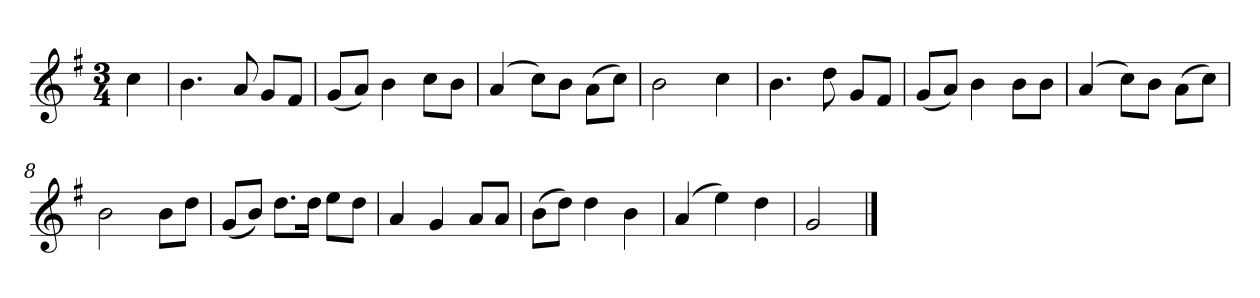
**kern
*part1
*staff1
*k[f#]
*M3/4
*MM120
=
4cc
=1
4.b
8a
8gL
8f#J
=2
(8gL
8aJ)
4b
8ccL
8bJ
=3
(4a
8ccL)
8bJ
(8aL
8ccJ)
=4
2b
4cc
=5
4.b
8dd
8gL
8f#J
=6
(8gL
8aJ)
4b
8bL
8bJ
=7
(4a
8ccL)
8bJ
(8aL
8ccJ)
=8
2b
8bL
8ddJ
=9
(8gL
8bJ)
8.ddL
16ddJk
8eeL
8ddJ
=10
4a
4g
8aL
8aJ
=11
(8bL
8ddJ)
4dd
4b
=12
(4a
4ee)
4dd
=13
2g
==
*-
